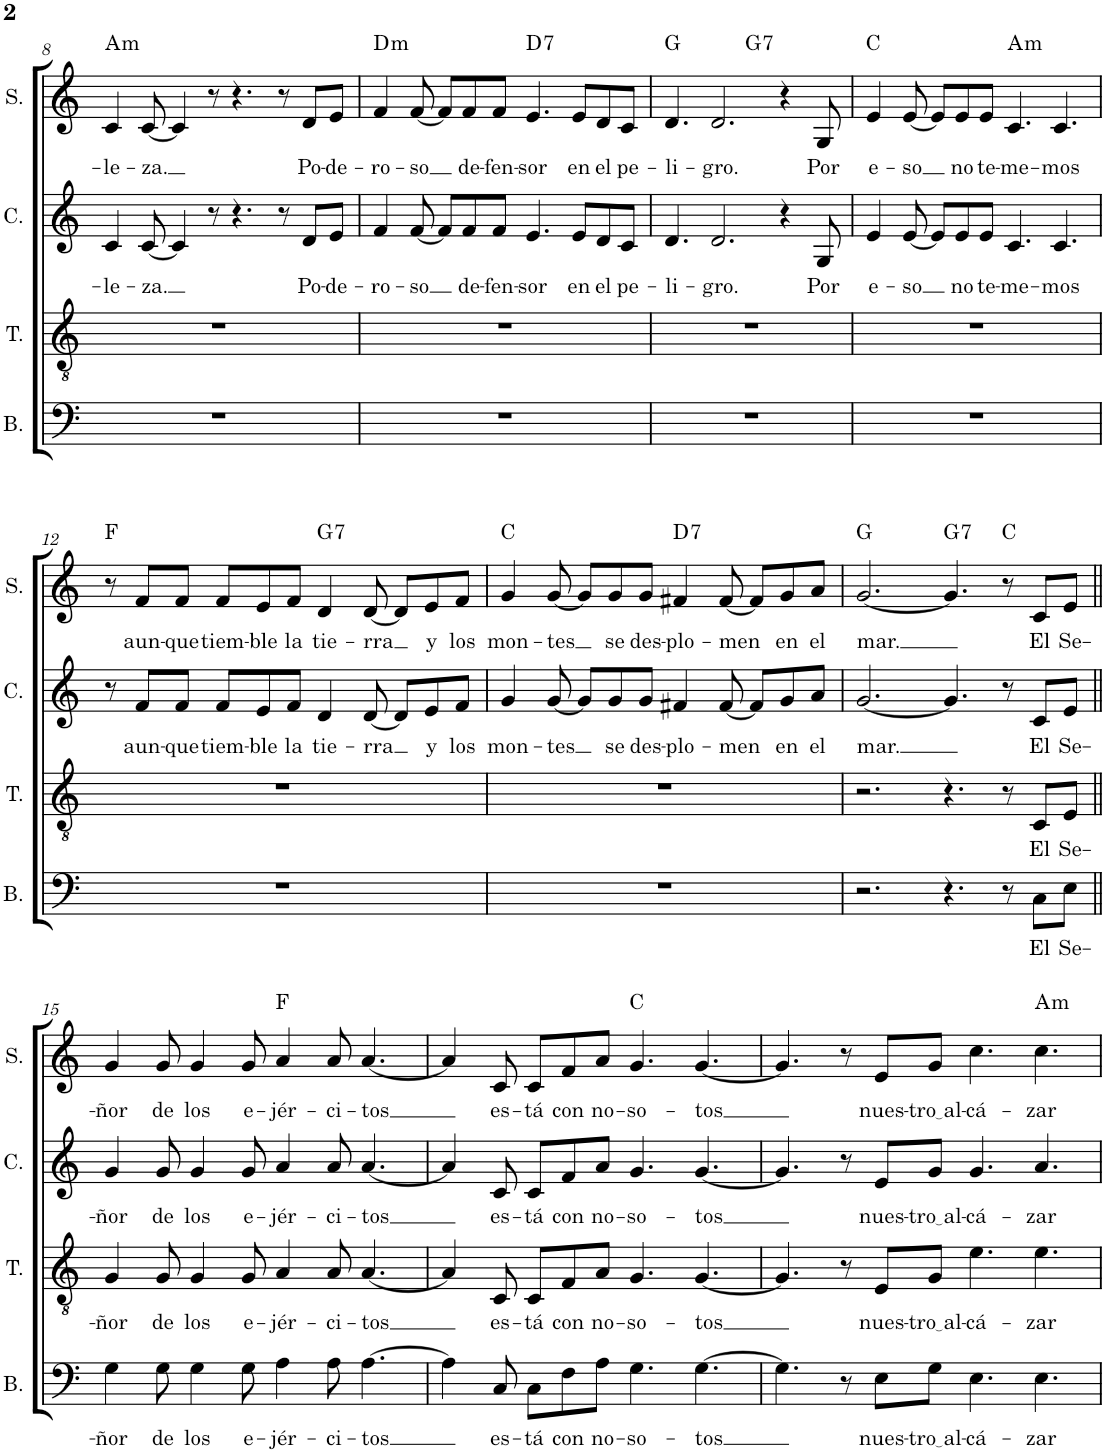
**kern	**text	**kern	**text	**kern	**text	**kern	**text	**harte
*part4	*part4	*part3	*part3	*part2	*part2	*part1	*part1	*part1
*staff4	*staff4	*staff3	*staff3	*staff2	*staff2	*staff1	*staff1	*
*I"Bajo	*	*I"Tenor	*	*I"Contralto	*	*I"Soprano	*	*
*I'B.	*	*I'T.	*	*I'C.	*	*I'S.	*	*
!!LO:PB:g=z
*clefF4	*	*clefGv2	*	*clefG2	*	*clefG2	*	*
*k[]	*	*k[]	*	*k[]	*	*k[]	*	*
*M12/8	*	*M12/8	*	*M12/8	*	*M12/8	*	*
=8	=8	=8	=8	=8	=8	=8	=8	=8
!	!	!	!	!	!LO:LY:b	!	!LO:LY:b	!LO:H:kt=m
1.r	.	1.r	.	4c/	-le-	4c/	-le-	A:min
!	!	!	!	!	!LO:LY:b	!	!LO:LY:b	!
.	.	.	.	[8c/	-za.	[8c/	-za.	.
.	.	.	.	4c/]	.	4c/]	.	.
.	.	.	.	8r	.	8r	.	.
.	.	.	.	4.r	.	4.r	.	.
.	.	.	.	8r	.	8r	.	.
!	!	!	!	!	!LO:LY:b	!	!LO:LY:b	!
.	.	.	.	8d/L	Po-	8d/L	Po-	.
!	!	!	!	!	!LO:LY:b	!	!LO:LY:b	!
.	.	.	.	8e/J	-de-	8e/J	-de-	.
=9	=9	=9	=9	=9	=9	=9	=9	=9
!	!	!	!	!	!LO:LY:b	!	!LO:LY:b	!LO:H:kt=m
1.r	.	1.r	.	4f/	-ro-	4f/	-ro-	D:min
!	!	!	!	!	!LO:LY:b	!	!LO:LY:b	!
.	.	.	.	[8f/	-so	[8f/	-so	.
.	.	.	.	8f/L]	.	8f/L]	.	.
!	!	!	!	!	!LO:LY:b	!	!LO:LY:b	!
.	.	.	.	8f/	de-	8f/	de-	.
!	!	!	!	!	!LO:LY:b	!	!LO:LY:b	!
.	.	.	.	8f/J	-fen-	8f/J	-fen-	.
!	!	!	!	!	!LO:LY:b	!	!LO:LY:b	!LO:H:kt=7
.	.	.	.	4.e/	-sor	4.e/	-sor	D:7
!	!	!	!	!	!LO:LY:b	!	!LO:LY:b	!
.	.	.	.	8e/L	en	8e/L	en	.
!	!	!	!	!	!LO:LY:b	!	!LO:LY:b	!
.	.	.	.	8d/	el	8d/	el	.
!	!	!	!	!	!LO:LY:b	!	!LO:LY:b	!
.	.	.	.	8c/J	pe-	8c/J	pe-	.
=10	=10	=10	=10	=10	=10	=10	=10	=10
!	!	!	!	!	!LO:LY:b	!	!LO:LY:b	!
*	*	*	*	*	*	*^	*	*
1.r	.	1.r	.	4.d/	-li-	4.d/	2.ryy	-li-	G:maj
!	!	!	!	!	!LO:LY:b	!	!	!LO:LY:b	!
.	.	.	.	2.d/	-gro.	2.d/	.	-gro.	.
!	!	!	!	!	!	!	!	!	!LO:H:kt=7
.	.	.	.	.	.	.	2.ryy	.	G:7
.	.	.	.	4r	.	4r	.	.	.
!	!	!	!	!	!LO:LY:b	!	!	!LO:LY:b	!
.	.	.	.	8G/	Por	8G/	.	Por	.
=11	=11	=11	=11	=11	=11	=11	=11	=11	=11
!	!	!	!	!	!LO:LY:b	!	!	!LO:LY:b	!
*	*	*	*	*	*	*v	*v	*	*
1.r	.	1.r	.	4e/	e-	4e/	e-	C:maj
!	!	!	!	!	!LO:LY:b	!	!LO:LY:b	!
.	.	.	.	[8e/	-so	[8e/	-so	.
.	.	.	.	8e/L]	.	8e/L]	.	.
!	!	!	!	!	!LO:LY:b	!	!LO:LY:b	!
.	.	.	.	8e/	no	8e/	no	.
!	!	!	!	!	!LO:LY:b	!	!LO:LY:b	!
.	.	.	.	8e/J	te-	8e/J	te-	.
!	!	!	!	!	!LO:LY:b	!	!LO:LY:b	!LO:H:kt=m
.	.	.	.	4.c/	-me-	4.c/	-me-	A:min
!	!	!	!	!	!LO:LY:b	!	!LO:LY:b	!
.	.	.	.	4.c/	-mos	4.c/	-mos	.
!!LO:LB:g=z
=12	=12	=12	=12	=12	=12	=12	=12	=12
1.r	.	1.r	.	8r	.	8r	.	F:maj
!	!	!	!	!	!LO:LY:b	!	!LO:LY:b	!
.	.	.	.	8f/L	aun-	8f/L	aun-	.
!	!	!	!	!	!LO:LY:b	!	!LO:LY:b	!
.	.	.	.	8f/J	-que	8f/J	-que	.
!	!	!	!	!	!LO:LY:b	!	!LO:LY:b	!
.	.	.	.	8f/L	tiem-	8f/L	tiem-	.
!	!	!	!	!	!LO:LY:b	!	!LO:LY:b	!
.	.	.	.	8e/	-ble	8e/	-ble	.
!	!	!	!	!	!LO:LY:b	!	!LO:LY:b	!
.	.	.	.	8f/J	la	8f/J	la	.
!	!	!	!	!	!LO:LY:b	!	!LO:LY:b	!LO:H:kt=7
.	.	.	.	4d/	tie-	4d/	tie-	G:7
!	!	!	!	!	!LO:LY:b	!	!LO:LY:b	!
.	.	.	.	[8d/	-rra	[8d/	-rra	.
.	.	.	.	8d/L]	.	8d/L]	.	.
!	!	!	!	!	!LO:LY:b	!	!LO:LY:b	!
.	.	.	.	8e/	y	8e/	y	.
!	!	!	!	!	!LO:LY:b	!	!LO:LY:b	!
.	.	.	.	8f/J	los	8f/J	los	.
=13	=13	=13	=13	=13	=13	=13	=13	=13
!	!	!	!	!	!LO:LY:b	!	!LO:LY:b	!
1.r	.	1.r	.	4g/	mon-	4g/	mon-	C:maj
!	!	!	!	!	!LO:LY:b	!	!LO:LY:b	!
.	.	.	.	[8g/	-tes	[8g/	-tes	.
.	.	.	.	8g/L]	.	8g/L]	.	.
!	!	!	!	!	!LO:LY:b	!	!LO:LY:b	!
.	.	.	.	8g/	se	8g/	se	.
!	!	!	!	!	!LO:LY:b	!	!LO:LY:b	!
.	.	.	.	8g/J	des-	8g/J	des-	.
!	!	!	!	!	!LO:LY:b	!	!LO:LY:b	!LO:H:kt=7
.	.	.	.	4f#X/	-plo-	4f#X/	-plo-	D:7
!	!	!	!	!	!LO:LY:b	!	!LO:LY:b	!
.	.	.	.	[8f#/	-men	[8f#/	-men	.
.	.	.	.	8f#/L]	.	8f#/L]	.	.
!	!	!	!	!	!LO:LY:b	!	!LO:LY:b	!
.	.	.	.	8g/	en	8g/	en	.
!	!	!	!	!	!LO:LY:b	!	!LO:LY:b	!
.	.	.	.	8a/J	el	8a/J	el	.
=14	=14	=14	=14	=14	=14	=14	=14	=14
!	!	!	!	!	!LO:LY:b	!	!LO:LY:b	!
2.r	.	2.r	.	[2.g/	mar.	[2.g/	mar.	G:maj
!	!	!	!	!	!	!	!	!LO:H:kt=7
4.r	.	4.r	.	4.g/]	.	4.g/]	.	G:7
8r	.	8r	.	8r	.	8r	.	C:maj
!	!LO:LY:b	!	!LO:LY:b	!	!LO:LY:b	!	!LO:LY:b	!
8C\L	El	8C/L	El	8c/L	El	8c/L	El	.
!	!LO:LY:b	!	!LO:LY:b	!	!LO:LY:b	!	!LO:LY:b	!
8E\J	Se-	8E/J	Se-	8e/J	Se-	8e/J	Se-	.
!!LO:LB:g=z
=15||	=15||	=15||	=15||	=15||	=15||	=15||	=15||	=15||
!	!LO:LY:b	!	!LO:LY:b	!	!LO:LY:b	!	!LO:LY:b	!
4G\	-ñor	4G/	-ñor	4g/	-ñor	4g/	-ñor	.
!	!LO:LY:b	!	!LO:LY:b	!	!LO:LY:b	!	!LO:LY:b	!
8G\	de	8G/	de	8g/	de	8g/	de	.
!	!LO:LY:b	!	!LO:LY:b	!	!LO:LY:b	!	!LO:LY:b	!
4G\	los	4G/	los	4g/	los	4g/	los	.
!	!LO:LY:b	!	!LO:LY:b	!	!LO:LY:b	!	!LO:LY:b	!
8G\	e-	8G/	e-	8g/	e-	8g/	e-	.
!	!LO:LY:b	!	!LO:LY:b	!	!LO:LY:b	!	!LO:LY:b	!
4A\	-jér-	4A/	-jér-	4a/	-jér-	4a/	-jér-	F:maj
!	!LO:LY:b	!	!LO:LY:b	!	!LO:LY:b	!	!LO:LY:b	!
8A\	-ci-	8A/	-ci-	8a/	-ci-	8a/	-ci-	.
!	!LO:LY:b	!	!LO:LY:b	!	!LO:LY:b	!	!LO:LY:b	!
[4.A\	-tos	[4.A/	-tos	[4.a/	-tos	[4.a/	-tos	.
=16	=16	=16	=16	=16	=16	=16	=16	=16
4A\]	.	4A/]	.	4a/]	.	4a/]	.	.
!	!LO:LY:b	!	!LO:LY:b	!	!LO:LY:b	!	!LO:LY:b	!
8C/	es-	8C/	es-	8c/	es-	8c/	es-	.
!	!LO:LY:b	!	!LO:LY:b	!	!LO:LY:b	!	!LO:LY:b	!
8C\L	-tá	8C/L	-tá	8c/L	-tá	8c/L	-tá	.
!	!LO:LY:b	!	!LO:LY:b	!	!LO:LY:b	!	!LO:LY:b	!
8F\	con	8F/	con	8f/	con	8f/	con	.
!	!LO:LY:b	!	!LO:LY:b	!	!LO:LY:b	!	!LO:LY:b	!
8A\J	no-	8A/J	no-	8a/J	no-	8a/J	no-	.
!	!LO:LY:b	!	!LO:LY:b	!	!LO:LY:b	!	!LO:LY:b	!
4.G\	-so-	4.G/	-so-	4.g/	-so-	4.g/	-so-	C:maj
!	!LO:LY:b	!	!LO:LY:b	!	!LO:LY:b	!	!LO:LY:b	!
[4.G\	-tos	[4.G/	-tos	[4.g/	-tos	[4.g/	-tos	.
=17	=17	=17	=17	=17	=17	=17	=17	=17
4.G\]	.	4.G/]	.	4.g/]	.	4.g/]	.	.
8r	.	8r	.	8r	.	8r	.	.
!	!LO:LY:b	!	!LO:LY:b	!	!LO:LY:b	!	!LO:LY:b	!
8E\L	nues-	8E/L	nues-	8e/L	nues-	8e/L	nues-	.
!	!LO:LY:b	!	!LO:LY:b	!	!LO:LY:b	!	!LO:LY:b	!
8G\J	tro al	8G/J	tro al	8g/J	tro al	8g/J	tro al	.
!	!LO:LY:b	!	!LO:LY:b	!	!LO:LY:b	!	!LO:LY:b	!
4.E\	-cá-	4.e\	-cá-	4.g/	-cá-	4.cc\	-cá-	.
!	!LO:LY:b	!	!LO:LY:b	!	!LO:LY:b	!	!LO:LY:b	!LO:H:kt=m
4.E\	-zar	4.e\	-zar	4.a/	-zar	4.cc\	-zar	A:min
=	=	=	=	=	=	=	=	=
*-	*-	*-	*-	*-	*-	*-	*-	*-
